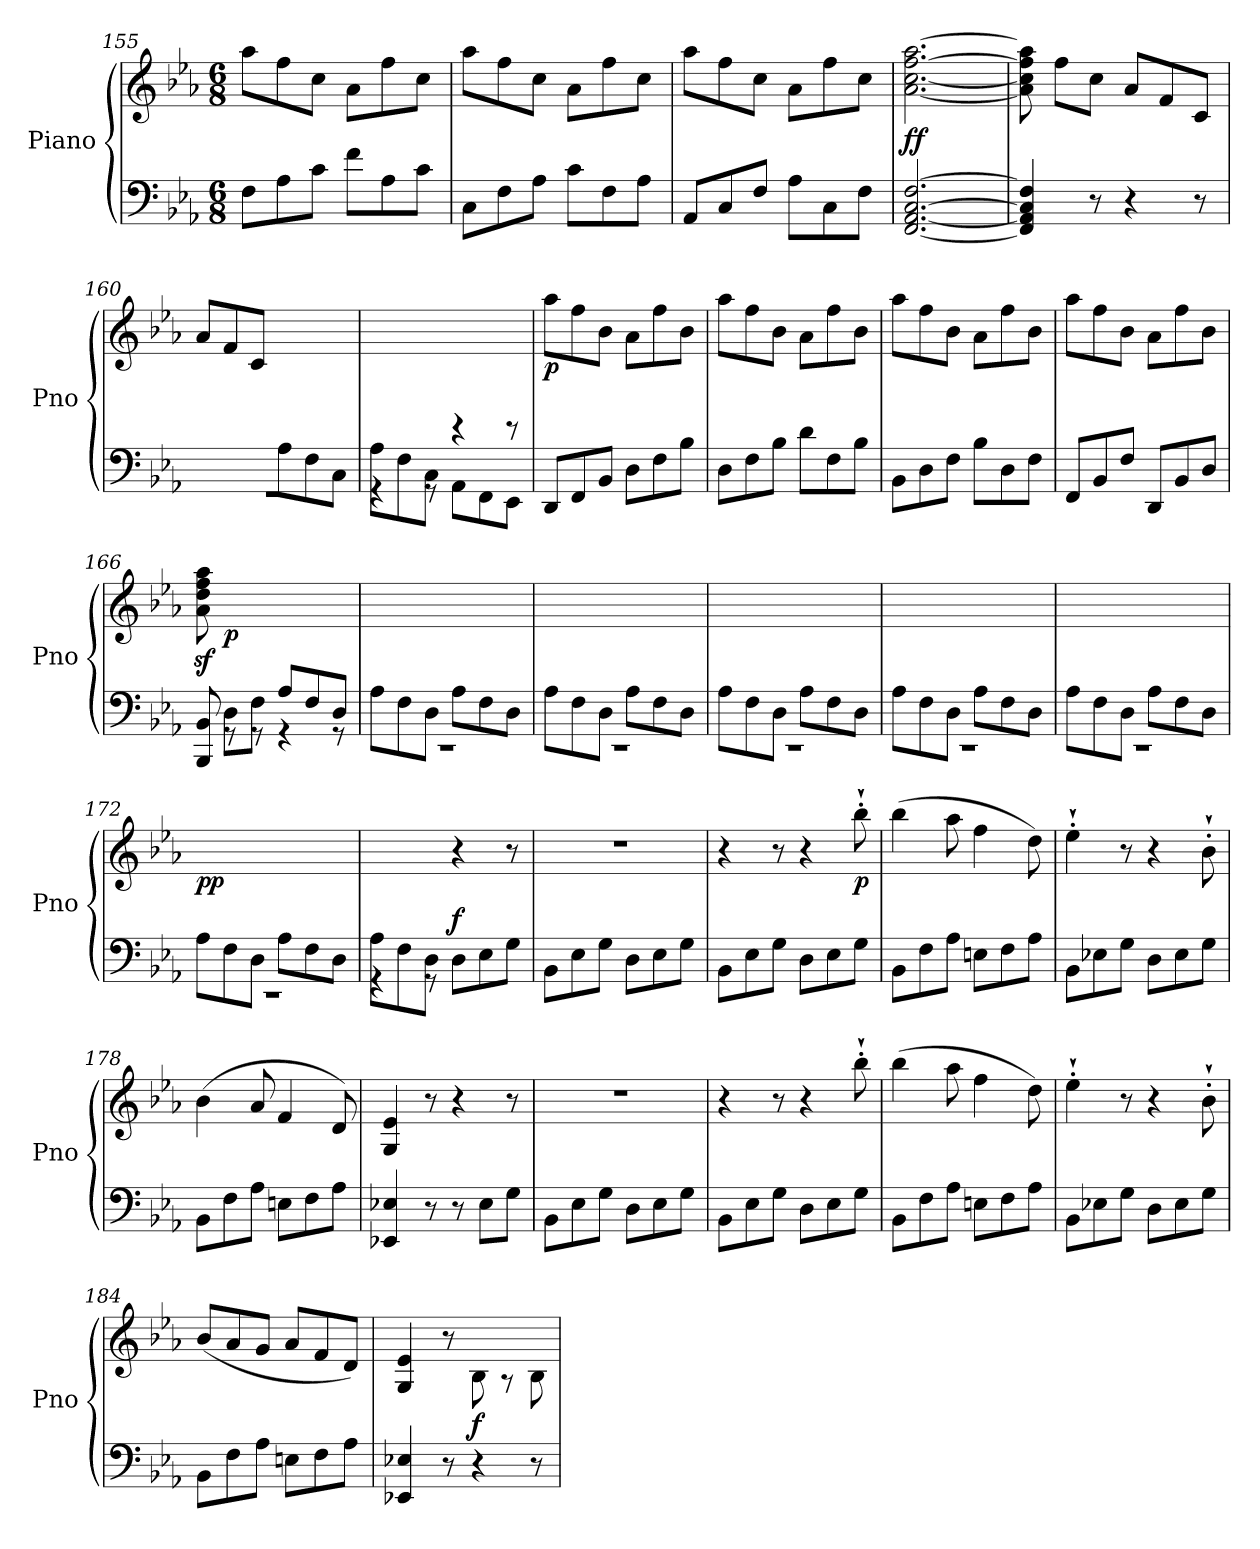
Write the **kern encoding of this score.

**kern	**kern	**dynam
*part1	*part1	*part1
*staff2	*staff1	*staff1/2
*I"Piano	*	*
*I'Pno	*	*
*clefF4	*clefG2	*
*k[b-e-a-]	*k[b-e-a-]	*
*M6/8	*M6/8	*
=155	=155	=155
8F\L	8aa-\L	.
8A-\	8ff\	.
8c\J	8cc\J	.
8f\L	8a-\L	.
8A-\	8ff\	.
8c\J	8cc\J	.
!!LO:LB:g=z
=156	=156	=156
8C\L	8aa-\L	.
8F\	8ff\	.
8A-\J	8cc\J	.
8c\L	8a-\L	.
8F\	8ff\	.
8A-\J	8cc\J	.
!!LO:LB:g=z
=157	=157	=157
8AA-/L	8aa-\L	.
8C/	8ff\	.
8F/J	8cc\J	.
8A-\L	8a-\L	.
8C\	8ff\	.
8F\J	8cc\J	.
=158	=158	=158
!	!	!LO:DY:b
[2.FF/ [2.AA-/ [2.C/ [2.F/	[2.a-\ [2.cc\ [2.ff\ [2.aa-\	ff
=159	=159	=159
4FF/] 4AA-/] 4C/] 4F/]	8a-\] 8cc\] 8ff\] 8aa-\]	.
.	8ff\L	.
8r	8cc\J	.
4r	8a-/L	.
.	8f/	.
8r	8c/J	.
=160	=160	=160
*^	*	*
4.ryy	2.rGG	8a-/L	.
.	.	8f/	.
.	.	8c/J	.
8A-\L	.	4.ryy	.
8F\	.	.	.
8C\J	.	.	.
=161	=161	=161	=161
8A-\L	4rGG	4.ryy	.
8F\	.	.	.
8C\J	8rGG	.	.
4.ryy	8AA-\L	4rEE	.
.	8FF\	.	.
.	8EE-\J	8rEE	.
=162	=162	=162	=162
!	!	!	!LO:DY:b
*v	*v	*	*
8DD/L	8aa-\L	p
8FF/	8ff\	.
8BB-/J	8b-\J	.
!	!	!LO:DY:b
8D\L	8a-\L	other-dynamics
8F\	8ff\	.
8B-\J	8b-\J	.
=163	=163	=163
8D\L	8aa-\L	.
8F\	8ff\	.
8B-\J	8b-\J	.
8d\L	8a-\L	.
8F\	8ff\	.
8B-\J	8b-\J	.
!!LO:PB:g=z
=164	=164	=164
8BB-\L	8aa-\L	.
8D\	8ff\	.
8F\J	8b-\J	.
8B-\L	8a-\L	.
8D\	8ff\	.
8F\J	8b-\J	.
=165	=165	=165
8FF/L	8aa-\L	.
8BB-/	8ff\	.
8F/J	8b-\J	.
8DD/L	8a-\L	.
8BB-/	8ff\	.
8D/J	8b-\J	.
=166	=166	=166
*^	*	*
8ryy	8BBB-/ 8BB-/	8a-\z< 8dd\z< 8ff\z< 8aa-\z<	.
!	!	!	!LO:DY:b
8D\L	8rGG	2ryy	p
8F\J	8rGG	.	.
8A-/L	4rGG	.	.
8F/	.	.	.
8D/J	8rGG	8ryy	.
=167	=167	=167	=167
8A-\L	2.rEE	2.ryy	.
8F\	.	.	.
8D\J	.	.	.
8A-\L	.	.	.
8F\	.	.	.
8D\J	.	.	.
=168	=168	=168	=168
8A-\L	2.rEE	2.ryy	.
8F\	.	.	.
8D\J	.	.	.
8A-\L	.	.	.
8F\	.	.	.
8D\J	.	.	.
=169	=169	=169	=169
8A-\L	2.rEE	2.ryy	.
8F\	.	.	.
8D\J	.	.	.
8A-\L	.	.	.
8F\	.	.	.
8D\J	.	.	.
=170	=170	=170	=170
8A-\L	2.rEE	2.ryy	.
8F\	.	.	.
8D\J	.	.	.
8A-\L	.	.	.
8F\	.	.	.
8D\J	.	.	.
!!LO:LB:g=z
=171	=171	=171	=171
8A-\L	2.rEE	2.ryy	.
8F\	.	.	.
8D\J	.	.	.
8A-\L	.	.	.
8F\	.	.	.
8D\J	.	.	.
=172	=172	=172	=172
!	!	!	!LO:DY:b
8A-\L	2.rEE	2.ryy	pp
8F\	.	.	.
8D\J	.	.	.
8A-\L	.	.	.
8F\	.	.	.
8D\J	.	.	.
=173	=173	=173	=173
8A-\L	4rGG	4.ryy	.
8F\	.	.	.
8D\J	8rGG	.	.
!	!	!	!LO:DY:a=2
4.ryy	8D\L	4r	f
.	8E-\	.	.
.	8G\J	8r	.
*v	*v	*	*
=174	=174	=174
8BB-\L	2.r	.
8E-\	.	.
8G\J	.	.
8D\L	.	.
8E-\	.	.
8G\J	.	.
=175	=175	=175
8BB-\L	4r	.
8E-\	.	.
8G\J	8r	.
8D\L	4r	.
8E-\	.	.
!	!	!LO:DY:b
8G\J	8bb-`'\	p
=176	=176	=176
8BB-\L	(4bb-\	.
8F\	.	.
8A-\J	8aa-\	.
8En\L	4ff\	.
8F\	.	.
8A-\J	8dd\)	.
=177	=177	=177
8BB-\L	4ee-`'\	.
8E-X\	.	.
8G\J	8r	.
8D\L	4r	.
8E-\	.	.
8G\J	8b-`'\	.
!!LO:LB:g=z
=178	=178	=178
8BB-\L	(4b-\	.
8F\	.	.
8A-\J	8a-/	.
8En\L	4f/	.
8F\	.	.
8A-\J	8d/)	.
=179	=179	=179
4EE-X/ 4E-X/	4G/ 4e-/	.
8r	8r	.
8r	4r	.
8E-\L	.	.
8G\J	8r	.
=180	=180	=180
8BB-\L	2.r	.
8E-\	.	.
8G\J	.	.
8D\L	.	.
8E-\	.	.
8G\J	.	.
=181	=181	=181
8BB-\L	4r	.
8E-\	.	.
8G\J	8r	.
8D\L	4r	.
8E-\	.	.
8G\J	8bb-`'\	.
=182	=182	=182
8BB-\L	(4bb-\	.
8F\	.	.
8A-\J	8aa-\	.
8En\L	4ff\	.
8F\	.	.
8A-\J	8dd\)	.
=183	=183	=183
8BB-\L	4ee-`'\	.
8E-X\	.	.
8G\J	8r	.
8D\L	4r	.
8E-\	.	.
8G\J	8b-`'\	.
=184	=184	=184
8BB-\L	(8b-/L	.
8F\	8a-/	.
8A-\J	8g/J	.
8En\L	8a-/L	.
8F\	8f/	.
8A-\J	8d/J)	.
!!LO:LB:g=z
=185	=185	=185
*	*^	*
4EE-X/ 4E-X/	4G/ 4e-/	4.ryy	.
8r	8r	.	.
!	!	!	!LO:DY:b
4r	8ryy	8B-\	f
.	8rA	8ryy	.
8r	8ryy	8B-\	.
*	*v	*v	*
=	=	=
*-	*-	*-
